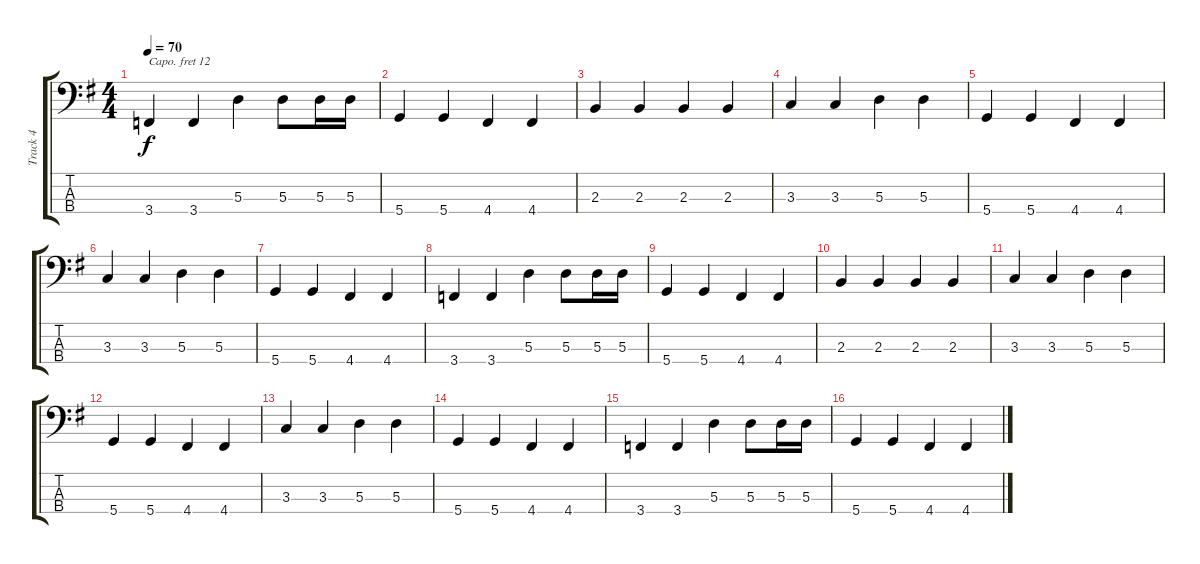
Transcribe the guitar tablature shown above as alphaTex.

\track ("Track 4" "Track 4") {instrument brightacousticpiano}
\staff {score tabs}
\capo 12
\tuning (G2 D2 A1 D1) {hide}
\ts (4 4)
\tempo 70
\clef f4
\ks g
3.4.4{dy f} 3.4.4 5.3.4 5.3.8 5.3.16 5.3.16 |
5.4.4 5.4.4 4.4.4 4.4.4 |
2.3.4 2.3.4 2.3.4 2.3.4 |
3.3.4 3.3.4 5.3.4 5.3.4 |
5.4.4 5.4.4 4.4.4 4.4.4 |
3.3.4 3.3.4 5.3.4 5.3.4 |
5.4.4 5.4.4 4.4.4 4.4.4 |
3.4.4 3.4.4 5.3.4 5.3.8 5.3.16 5.3.16 |
5.4.4 5.4.4 4.4.4 4.4.4 |
2.3.4 2.3.4 2.3.4 2.3.4 |
3.3.4 3.3.4 5.3.4 5.3.4 |
5.4.4 5.4.4 4.4.4 4.4.4 |
3.3.4 3.3.4 5.3.4 5.3.4 |
5.4.4 5.4.4 4.4.4 4.4.4 |
3.4.4 3.4.4 5.3.4 5.3.8 5.3.16 5.3.16 |
5.4.4 5.4.4 4.4.4 4.4.4
